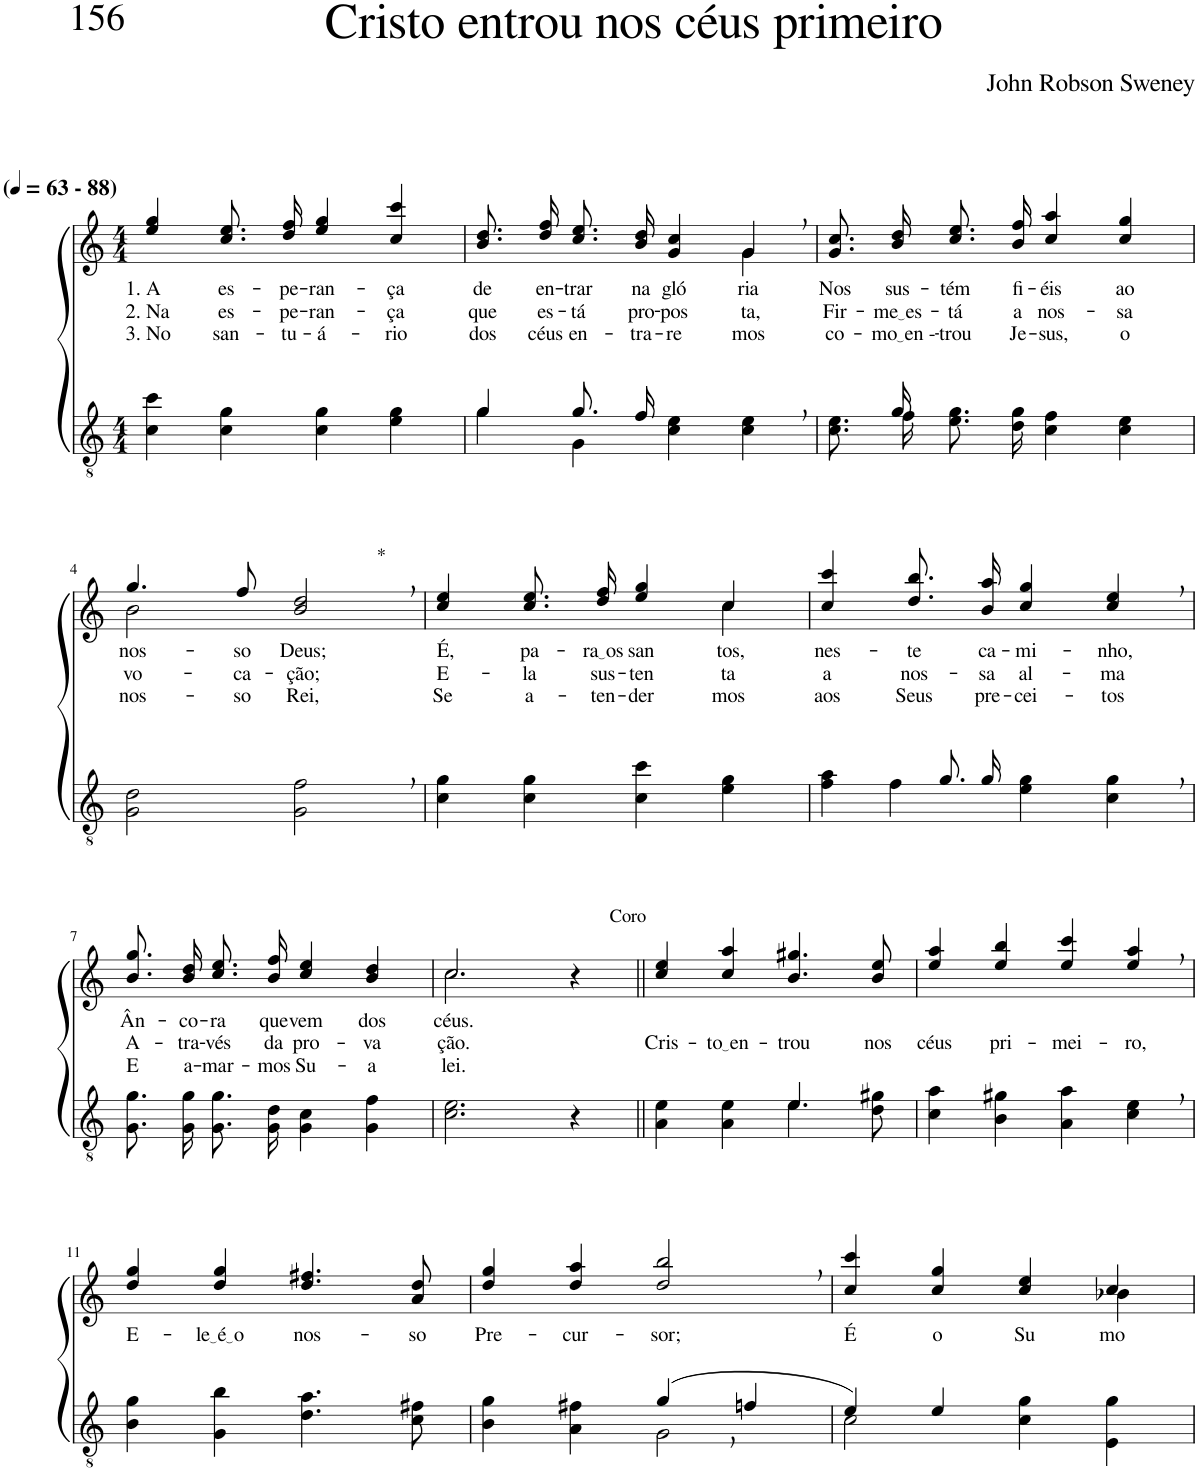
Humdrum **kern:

**kern	**kern	**text	**text	**text
*part2	*part1	*part1	*part1	*part1
*staff2	*staff1	*staff1	*staff1	*staff1
*I"Parte III e IV	*I"Parte I e II	*	*	*
*clefGv2	*clefG2	*	*	*
*Trd5c9	*Trd5c9	*	*	*
*k[]	*k[]	*	*	*
*M4/4	*M4/4	*	*	*
*MM63	*MM63	*	*	*
=1	=1	=1	=1	=1
!	!LO:TX:a:B:t=(	!	!	!
!	!LO:TX:a:B:t=- 88)	!	!	!
!	!	!LO:LY:b	!LO:LY:b	!LO:LY:b
4c\ 4cc\	4ee/ 4gg/	1. A	2. Na	3. No
!	!	!LO:LY:b	!LO:LY:b	!LO:LY:b
4c\ 4g\	8.cc\ 8.ee\L	es-	es-	san-
!	!	!LO:LY:b	!LO:LY:b	!LO:LY:b
.	16dd\ 16ff\Jk	-pe-	-pe-	-tu-
!	!	!LO:LY:b	!LO:LY:b	!LO:LY:b
4c\ 4g\	4ee/ 4gg/	-ran-	-ran-	-á-
!	!	!LO:LY:b	!LO:LY:b	!LO:LY:b
4e\ 4g\	4cc/ 4ccc/	-ça	-ça	-rio
=2	=2	=2	=2	=2
*^	*	*	*	*
!	!	!	!LO:LY:b	!LO:LY:b	!LO:LY:b
*	*	*^	*	*	*
4g/	4g\	8.b\ 8.dd\L	2.ryy	de	que	dos
!	!	!	!	!LO:LY:b	!LO:LY:b	!LO:LY:b
.	.	16dd\ 16ff\Jk	.	en-	es-	céus
!	!	!	!	!LO:LY:b	!LO:LY:b	!LO:LY:b
8.g/L	4G\	8.cc\ 8.ee\L	.	-trar	-tá	en-
!	!	!	!	!LO:LY:b	!LO:LY:b	!LO:LY:b
16f/Jk	.	16b\ 16dd\Jk	.	na	pro-	-tra-
!	!	!	!	!LO:LY:b	!LO:LY:b	!LO:LY:b
2ryy	4c\ 4e\	4g/ 4cc/	.	gló-	-pos-	-re-
!	!	!	!	!LO:LY:b	!LO:LY:b	!LO:LY:b
.	4c\ 4e\	4g,/	4g\	-ria	-ta,	-mos
=3	=3	=3	=3	=3	=3	=3
!	!	!	!	!LO:LY:b	!LO:LY:b	!LO:LY:b
*	*	*v	*v	*	*	*
8.ryy	8.c\ 8.e\L	8.g\ 8.cc\L	Nos	Fir-	co-
!	!	!	!LO:LY:b	!LO:LY:b	!LO:LY:b
16g/	16f\Jk	16b\ 16dd\Jk	sus-	me es	mo en -
!	!	!	!LO:LY:b	!LO:LY:b	!LO:LY:b
2.ryy	8.e\ 8.g\L	8.cc\ 8.ee\L	-tém	-tá	-trou
!	!	!	!LO:LY:b	!LO:LY:b	!LO:LY:b
.	16d\ 16g\Jk	16b\ 16ff\Jk	fi-	a	Je-
!	!	!	!LO:LY:b	!LO:LY:b	!LO:LY:b
.	4c\ 4f\	4cc/ 4aa/	-éis	nos-	-sus,
!	!	!	!LO:LY:b	!LO:LY:b	!LO:LY:b
.	4c\ 4e\	4cc/ 4gg/	ao	-sa	o
!!LO:LB:g=z
=4	=4	=4	=4	=4	=4
*	*	*^	*	*	*
!	!	!	!	!LO:LY:b	!LO:LY:b	!LO:LY:b
*v	*v	*	*	*	*	*
2G\ 2d\	4.gg/	2b\	nos-	vo-	nos-
!	!	!	!LO:LY:b	!LO:LY:b	!LO:LY:b
.	8ff/	.	-so	-ca-	-so
!	!LO:TX:a:t=*	!	!	!	!
!	!	!	!LO:LY:b	!LO:LY:b	!LO:LY:b
2G\, 2f\,	2b/, 2dd/,	2ryy	Deus;	-ção;	Rei,
=5	=5	=5	=5	=5	=5
!	!	!	!LO:LY:b	!LO:LY:b	!LO:LY:b
4c\ 4g\	4cc/ 4ee/	2.ryy	É,	E-	Se
!	!	!	!LO:LY:b	!LO:LY:b	!LO:LY:b
4c\ 4g\	8.cc\ 8.ee\L	.	pa-	-la	a-
!	!	!	!LO:LY:b	!LO:LY:b	!LO:LY:b
.	16dd\ 16ff\Jk	.	ra os	sus-	-ten-
!	!	!	!LO:LY:b	!LO:LY:b	!LO:LY:b
4c\ 4cc\	4ee/ 4gg/	.	san-	-ten-	-der-
!	!	!	!LO:LY:b	!LO:LY:b	!LO:LY:b
4e\ 4g\	4cc/	4cc\	-tos,	-ta	-mos
=6	=6	=6	=6	=6	=6
*^	*	*	*	*	*
!	!	!	!	!LO:LY:b	!LO:LY:b	!LO:LY:b
*	*	*v	*v	*	*	*
4ryy	4f\ 4a\	4cc/ 4ccc/	nes-	a	aos
!	!	!	!LO:LY:b	!LO:LY:b	!LO:LY:b
8.g/L	4f\	8.dd\ 8.bb\L	-te	nos-	Seus
!	!	!	!LO:LY:b	!LO:LY:b	!LO:LY:b
16g/Jk	.	16b\ 16aa\Jk	ca-	-sa	pre-
!	!	!	!LO:LY:b	!LO:LY:b	!LO:LY:b
2ryy	4e\ 4g\	4cc/ 4gg/	-mi-	al-	-cei-
!	!	!	!LO:LY:b	!LO:LY:b	!LO:LY:b
.	4c\ 4g\	4cc/, 4ee/,	-nho,	-ma	-tos
!!LO:LB:g=z
=7	=7	=7	=7	=7	=7
!	!	!	!LO:LY:b	!LO:LY:b	!LO:LY:b
*v	*v	*	*	*	*
8.G\ 8.g\L	8.b\ 8.gg\L	Ân-	A-	E
!	!	!LO:LY:b	!LO:LY:b	!LO:LY:b
16G\ 16g\Jk	16b\ 16dd\Jk	-co-	-tra-	a-
!	!	!LO:LY:b	!LO:LY:b	!LO:LY:b
8.G\ 8.g\L	8.cc\ 8.ee\L	-ra	-vés	-mar-
!	!	!LO:LY:b	!LO:LY:b	!LO:LY:b
16G\ 16d\Jk	16b\ 16ff\Jk	que	da	-mos
!	!	!LO:LY:b	!LO:LY:b	!LO:LY:b
4G\ 4c\	4cc/ 4ee/	vem	pro-	Su-
!	!	!LO:LY:b	!LO:LY:b	!LO:LY:b
4G\ 4f\	4b/ 4dd/	dos	-va-	-a
=8	=8	=8	=8	=8
*	*^	*	*	*
!	!	!	!LO:LY:b	!LO:LY:b	!LO:LY:b
2.c\ 2.e\	2.cc/	2.cc\	céus.	-ção.	lei.
!	!LO:TX:a:t=Coro	!	!	!	!
4r	4r	4ryy	.	.	.
=9||	=9||	=9||	=9||	=9||	=9||
*^	*	*	*	*	*
!	!	!	!	!	!LO:LY:b	!
*	*	*v	*v	*	*	*
2ryy	4A\ 4e\	4cc/ 4ee/	.	Cris-	.
!	!	!	!	!LO:LY:b	!
.	4A\ 4e\	4cc/ 4aa/	.	to en	.
!	!	!	!	!LO:LY:b	!
4.e/	4.e\	4.b/ 4.gg#X/	.	-trou	.
!	!	!	!	!LO:LY:b	!
8ryy	8d\ 8g#X\	8b/ 8ee/	.	nos	.
=10	=10	=10	=10	=10	=10
!	!	!	!	!LO:LY:b	!
*v	*v	*	*	*	*
4c\ 4a\	4ee/ 4aa/	.	céus	.
!	!	!	!LO:LY:b	!
4B\ 4g#X\	4ee/ 4bb/	.	pri-	.
!	!	!	!LO:LY:b	!
4A\ 4a\	4ee/ 4ccc/	.	-mei-	.
!	!	!	!LO:LY:b	!
4c\, 4e\,	4ee/, 4aa/,	.	-ro,	.
!!LO:LB:g=z
=11	=11	=11	=11	=11
!	!	!LO:LY:b	!	!
4B\ 4g\	4dd/ 4gg/	E-	.	.
!	!	!LO:LY:b	!	!
4G\ 4b\	4dd/ 4gg/	le é o	.	.
!	!	!LO:LY:b	!	!
4.d\ 4.a\	4.dd/ 4.ff#X/	-nos-	.	.
!	!	!LO:LY:b	!	!
8c\ 8f#X\	8a/ 8dd/	-so	.	.
=12	=12	=12	=12	=12
*^	*	*	*	*
!	!	!	!LO:LY:b	!	!
2ryy	4B\ 4g\	4dd/ 4gg/	Pre-	.	.
!	!	!	!LO:LY:b	!	!
.	4A\ 4f#X\	4dd/ 4aa/	-cur-	.	.
!	!	!	!LO:LY:b	!	!
(4g,/	2G\	2dd/, 2bb/,	-sor;	.	.
4fn/	.	.	.	.	.
=13	=13	=13	=13	=13	=13
!	!	!	!LO:LY:b	!	!
*	*	*^	*	*	*
4e/)	2c\	4cc/ 4ccc/	2.ryy	É	.	.
!	!	!	!	!LO:LY:b	!	!
4e/	.	4cc/ 4gg/	.	o	.	.
!	!	!	!	!LO:LY:b	!	!
2ryy	4c\ 4g\	4cc/ 4ee/	.	Su-	.	.
!	!	!	!	!LO:LY:b	!	!
.	4E\ 4g\	4cc/	4b-X\	-mo	.	.
*v	*v	*	*	*	*	*
*	*v	*v	*	*	*
=	=	=	=	=
*-	*-	*-	*-	*-
